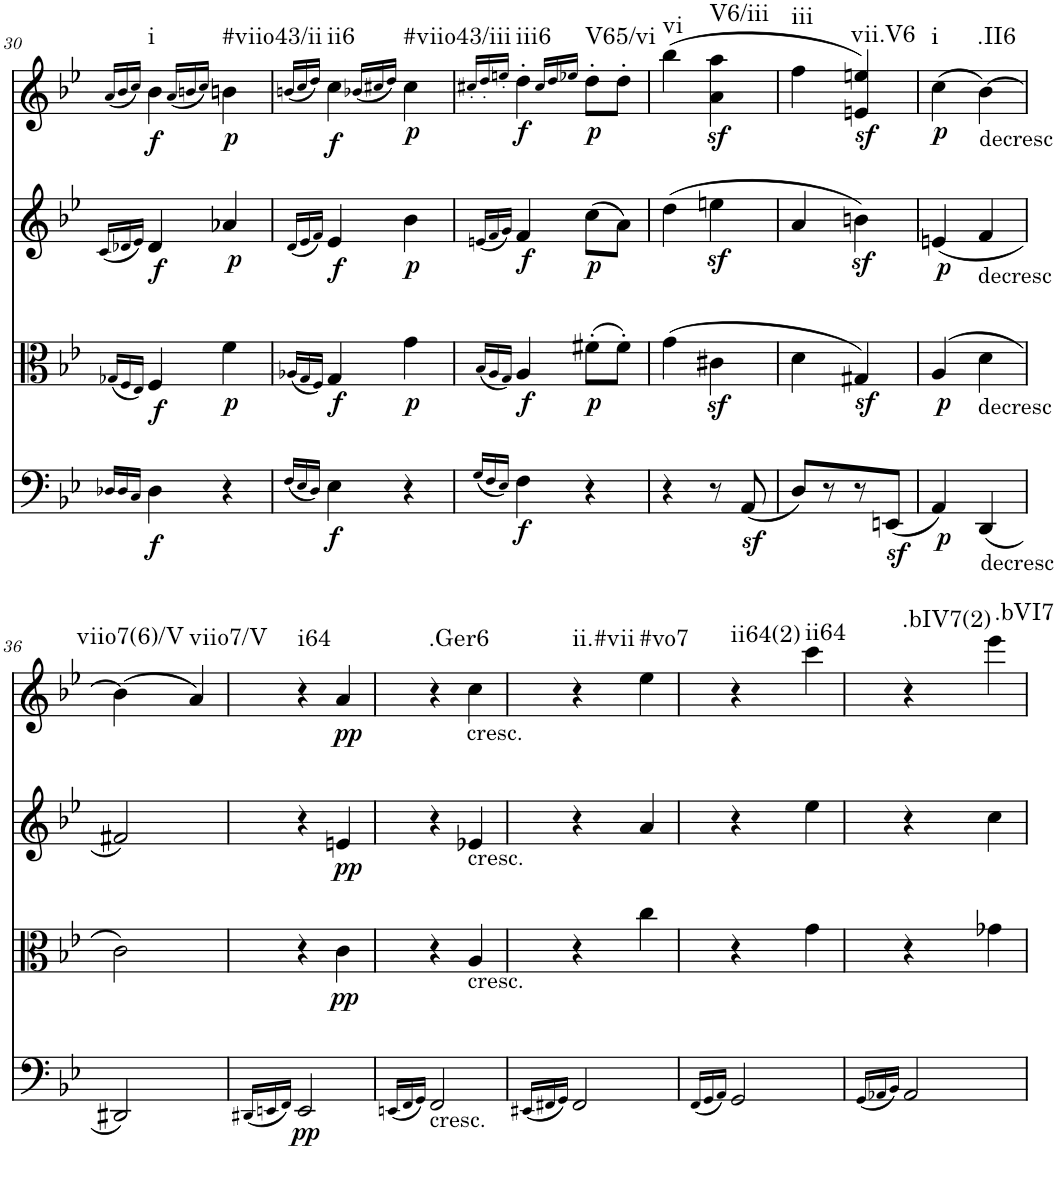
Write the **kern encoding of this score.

**kern	**dynam	**kern	**dynam	**kern	**dynam	**kern	**dynam	**harte
*part4	*part4	*part3	*part3	*part2	*part2	*part1	*part1	*part1
*staff4	*staff4	*staff3	*staff3	*staff2	*staff2	*staff1	*staff1	*
*I"Violoncello	*	*I"Viola	*	*I"Violin II	*	*I"Violin I	*	*
*I'Vc	*	*I'Vla	*	*I'Vln	*	*I'Vln	*	*
!!LO:PB:g=z
*clefF4	*	*clefC3	*	*clefG2	*	*clefG2	*	*
*k[b-e-]	*	*k[b-e-]	*	*k[b-e-]	*	*k[b-e-]	*	*
*M2/4	*	*M2/4	*	*M2/4	*	*M2/4	*	*
=30	=30	=30	=30	=30	=30	=30	=30	=30
16qD-X/LL	.	(16qG-X/LL	.	(16qc/LL	.	(16qa/LL	.	.
16qD-/	.	16qF/	.	16qd-X/	.	16qb-/	.	.
16qC/JJ	.	16qE-/JJ)	.	16qe-/JJ)	.	16qcc/JJ)	.	.
!	!LO:DY:b	!	!LO:DY:b	!	!LO:DY:b	!	!LO:DY:b	!LO:H:kt=i
4D-\	f	4F/	f	4d-/	f	4b-\	f	N
.	.	.	.	.	.	(16qa/LL	.	.
.	.	.	.	.	.	16qbn/	.	.
.	.	.	.	.	.	16qcc/JJ)	.	.
!	!	!	!LO:DY:b	!	!LO:DY:b	!	!LO:DY:b	!LO:H:kt=#viio43/ii
4r	.	4f\	p	4a-X/	p	4bn\	p	N
=31	=31	=31	=31	=31	=31	=31	=31	=31
(16qF/LL	.	(16qA-X/LL	.	(16qd/LL	.	(16qbn/LL	.	.
16qE-/	.	16qG/	.	16qe-/	.	16qcc/	.	.
16qD/JJ)	.	16qF/JJ)	.	16qf/JJ)	.	16qdd/JJ)	.	.
!	!LO:DY:b	!	!LO:DY:b	!	!LO:DY:b	!	!LO:DY:b	!LO:H:kt=ii6
4E-\	f	4G/	f	4e-/	f	4cc\	f	N
.	.	.	.	.	.	(16qb-X/LL	.	.
.	.	.	.	.	.	16qcc#X/	.	.
.	.	.	.	.	.	16qdd/JJ)	.	.
!	!	!	!LO:DY:b	!	!LO:DY:b	!	!LO:DY:b	!LO:H:kt=#viio43/iii
4r	.	4g\	p	4b-\	p	4cc#\	p	N
=32	=32	=32	=32	=32	=32	=32	=32	=32
(16qG/LL	.	(16qB-/LL	.	(16qen/LL	.	16qcc#X'/LL	.	.
16qF/	.	16qA/	.	16qf/	.	16qdd'/	.	.
16qE-/JJ)	.	16qG/JJ)	.	16qg/JJ)	.	16qeen'/JJ	.	.
!	!LO:DY:b	!	!LO:DY:b	!	!LO:DY:b	!	!LO:DY:b	!LO:H:kt=iii6
4F\	f	4A/	f	4f/	f	4dd'\	f	N
.	.	.	.	.	.	16qcc#/LL	.	.
.	.	.	.	.	.	16qdd/	.	.
.	.	.	.	.	.	16qee-X/JJ	.	.
!	!	!	!LO:DY:b	!	!LO:DY:b	!	!LO:DY:b	!LO:H:kt=V65/vi
4r	.	(8f#X'\L	p	(8cc\L	p	8dd'\L	p	N
.	.	8f#'\J)	.	8a\J)	.	8dd'\J	.	.
=33	=33	=33	=33	=33	=33	=33	=33	=33
!	!	!	!	!	!	!	!	!LO:H:kt=vi
4r	.	(4g\	.	(4dd\	.	(4bb-\	.	N
!	!	!	!	!	!	!	!LO:DY:b	!LO:H:kt=V6/iii
8r	.	4c#Xz<\	.	4eenz<\	.	4a\ 4aa\	sf	N
(8AAz</	.	.	.	.	.	.	.	.
=34	=34	=34	=34	=34	=34	=34	=34	=34
!	!	!	!	!	!	!	!	!LO:H:kt=iii
8D/L)	.	4d\	.	4a/	.	4ff\	.	N
8r	.	.	.	.	.	.	.	.
!	!	!	!	!	!	!	!LO:DY:b	!LO:H:kt=vii.V6
8r	.	4G#Xz</)	.	4bnz<\)	.	4en/ 4een/)	sf	N
(8EEnz</J	.	.	.	.	.	.	.	.
=35	=35	=35	=35	=35	=35	=35	=35	=35
!	!LO:DY:b	!	!LO:DY:b	!	!LO:DY:b	!	!LO:DY:b	!LO:H:kt=i
4AA/)	p	(4A/	p	(4en/	p	(4cc\	p	N
!	!	!	!	!	!	!LO:TX:b:t=decresc	!	!
!	!	!LO:TX:b:t=decresc	!	!	!	!	!	!
!	!	!LO:TX:a:t=decresc	!	!	!	!	!	!
!LO:TX:b:t=decresc	!	!	!	!	!	!	!	!LO:H:kt=.II6
(4DD/	.	4d\	.	4f/	.	[4b-\)	.	N
!!LO:LB:g=z
=36	=36	=36	=36	=36	=36	=36	=36	=36
!	!	!	!	!	!	!	!	!LO:H:kt=viio7(6)/V
2DD#X/)	.	2c\)	.	2f#X/)	.	(4b-\]	.	N
!	!	!	!	!	!	!	!	!LO:H:kt=viio7/V
.	.	.	.	.	.	4a/)	.	N
=37	=37	=37	=37	=37	=37	=37	=37	=37
(16qDD#X/LL	.	.	.	.	.	.	.	.
16qEEn/	.	.	.	.	.	.	.	.
16qFF/JJ)	.	.	.	.	.	.	.	.
!	!LO:DY:b	!	!	!	!	!	!	!LO:H:kt=i64
2EE/	pp	4r	.	4r	.	4r	.	N
!	!	!	!LO:DY:b	!	!LO:DY:b	!	!LO:DY:b	!
.	.	4c\	pp	4en/	pp	4a/	pp	.
=38	=38	=38	=38	=38	=38	=38	=38	=38
(16qEEn/LL	.	.	.	.	.	.	.	.
16qFF/	.	.	.	.	.	.	.	.
16qGG/JJ)	.	.	.	.	.	.	.	.
!LO:TX:b:t=cresc.	!	!	!	!	!	!	!	!LO:H:kt=.Ger6
2FF/	.	4r	.	4r	.	4r	.	N
!	!	!	!	!	!	!LO:TX:b:t=cresc.	!	!
!	!	!	!	!LO:TX:b:t=cresc.	!	!	!	!
!	!	!LO:TX:b:t=cresc.	!	!	!	!	!	!
.	.	4A/	.	4e-X/	.	4cc\	.	.
=39	=39	=39	=39	=39	=39	=39	=39	=39
(16qEE#X/LL	.	.	.	.	.	.	.	.
16qFF#X/	.	.	.	.	.	.	.	.
16qGG/JJ)	.	.	.	.	.	.	.	.
!	!	!	!	!	!	!	!	!LO:H:kt=ii.#vii
2FF#/	.	4r	.	4r	.	4r	.	N
!	!	!	!	!	!	!	!	!LO:H:kt=#vo7
.	.	4cc\	.	4a/	.	4ee-\	.	N
=40	=40	=40	=40	=40	=40	=40	=40	=40
(16qFF/LL	.	.	.	.	.	.	.	.
16qGG/	.	.	.	.	.	.	.	.
16qAA/JJ)	.	.	.	.	.	.	.	.
!	!	!	!	!	!	!	!	!LO:H:kt=ii64(2)
2GG/	.	4r	.	4r	.	4r	.	N
!	!	!	!	!	!	!	!	!LO:H:kt=ii64
.	.	4g\	.	4ee-\	.	4ccc\	.	N
=41	=41	=41	=41	=41	=41	=41	=41	=41
(16qGG/LL	.	.	.	.	.	.	.	.
16qAA-X/	.	.	.	.	.	.	.	.
16qBB-/JJ)	.	.	.	.	.	.	.	.
!	!	!	!	!	!	!	!	!LO:H:kt=.bIV7(2)
2AA-/	.	4r	.	4r	.	4r	.	N
!	!	!	!	!	!	!	!	!LO:H:kt=.bVI7
.	.	4g-X\	.	4cc\	.	4eee-\	.	N
=	=	=	=	=	=	=	=	=
*-	*-	*-	*-	*-	*-	*-	*-	*-
